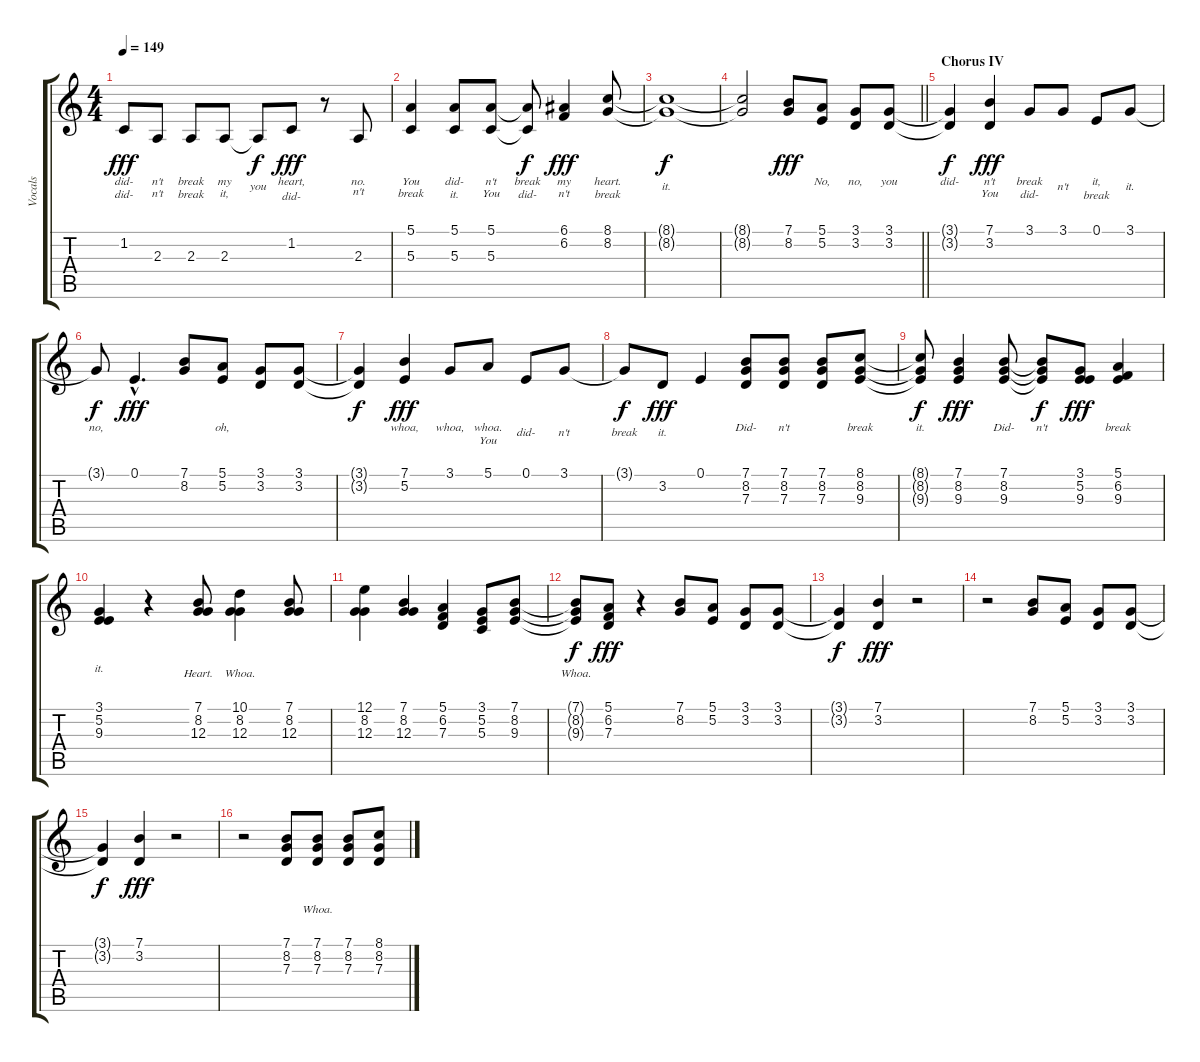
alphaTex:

\track ("Vocals" "Vocals") {instrument lead6voice}
\staff {score tabs}
\tuning (E4 B3 G3 D3 A2 E2) {hide}
\ts (4 4)
\tempo 149
\clef g2
\ks c
1.2.8{lyrics (0 "did-") lyrics (1 "did-") lyrics (2 "") lyrics (3 "") lyrics (4 "") dy fff} 2.3.8{lyrics (0 "n't") lyrics (1 "n't") lyrics (2 "") lyrics (3 "") lyrics (4 "")} 2.3.8{lyrics (0 "break") lyrics (1 "break") lyrics (2 "") lyrics (3 "") lyrics (4 "")} 2.3.8{lyrics (0 "my") lyrics (1 "it,") lyrics (2 "") lyrics (3 "") lyrics (4 "")} 2.3{t}.8{lyrics (0 "") lyrics (1 "you") lyrics (2 "") lyrics (3 "") lyrics (4 "") dy f} 1.2.8{lyrics (0 "heart,") lyrics (1 "did-") lyrics (2 "") lyrics (3 "") lyrics (4 "") dy fff} r.8 2.3.8{lyrics (0 "no.") lyrics (1 "n't") lyrics (2 "") lyrics (3 "") lyrics (4 "")} |
(5.1 5.3).4{lyrics (0 "You") lyrics (1 "break") lyrics (2 "") lyrics (3 "") lyrics (4 "")} (5.1 5.3).8{lyrics (0 "did-") lyrics (1 "it.") lyrics (2 "") lyrics (3 "") lyrics (4 "")} (5.1 5.3).8{lyrics (0 "n't") lyrics (1 "You") lyrics (2 "") lyrics (3 "") lyrics (4 "")} (5.1{t} 5.3{t}).8{lyrics (0 "break") lyrics (1 "did-") lyrics (2 "") lyrics (3 "") lyrics (4 "") dy f} (6.1 6.2).4{lyrics (0 "my") lyrics (1 "n't") lyrics (2 "") lyrics (3 "") lyrics (4 "") dy fff} (8.1 8.2).8{lyrics (0 "heart.") lyrics (1 "break") lyrics (2 "") lyrics (3 "") lyrics (4 "")} |
(8.1{t} 8.2{t}).1{lyrics (0 "") lyrics (1 "it.") lyrics (2 "") lyrics (3 "") lyrics (4 "") dy f} |
\barLineRight lightlight
(8.1{t} 8.2{t}).2{lyrics (0 "") lyrics (1 "") lyrics (2 "") lyrics (3 "") lyrics (4 "")} (7.1 8.2).8{lyrics (0 "") lyrics (1 "") lyrics (2 "") lyrics (3 "") lyrics (4 "") dy fff} (5.1 5.2).8{lyrics (0 "No,") lyrics (1 "") lyrics (2 "") lyrics (3 "") lyrics (4 "")} (3.1 3.2).8{lyrics (0 "no,") lyrics (1 "") lyrics (2 "") lyrics (3 "") lyrics (4 "")} (3.1 3.2).8{lyrics (0 "you") lyrics (1 "") lyrics (2 "") lyrics (3 "") lyrics (4 "")} |
\section ("" "Chorus IV")
(3.1{t} 3.2{t}).4{lyrics (0 "did-") lyrics (1 "") lyrics (2 "") lyrics (3 "") lyrics (4 "") dy f} (7.1 3.2).4{lyrics (0 "n't") lyrics (1 "You") lyrics (2 "") lyrics (3 "") lyrics (4 "") dy fff} 3.1.8{lyrics (0 "break") lyrics (1 "did-") lyrics (2 "") lyrics (3 "") lyrics (4 "")} 3.1.8{lyrics (0 "") lyrics (1 "n't") lyrics (2 "") lyrics (3 "") lyrics (4 "")} 0.1.8{lyrics (0 "it,") lyrics (1 "break") lyrics (2 "") lyrics (3 "") lyrics (4 "")} 3.1.8{lyrics (0 "") lyrics (1 "it.") lyrics (2 "") lyrics (3 "") lyrics (4 "")} |
3.1{t}.8{lyrics (0 "no,") lyrics (1 "") lyrics (2 "") lyrics (3 "") lyrics (4 "") dy f} 0.1{hac}.4{d lyrics (0 "") lyrics (1 "") lyrics (2 "") lyrics (3 "") lyrics (4 "") dy fff} (7.1 8.2).8{lyrics (0 "") lyrics (1 "") lyrics (2 "") lyrics (3 "") lyrics (4 "")} (5.1 5.2).8{lyrics (0 "oh,") lyrics (1 "") lyrics (2 "") lyrics (3 "") lyrics (4 "")} (3.1 3.2).8{lyrics (0 "") lyrics (1 "") lyrics (2 "") lyrics (3 "") lyrics (4 "")} (3.1 3.2).8{lyrics (0 "") lyrics (1 "") lyrics (2 "") lyrics (3 "") lyrics (4 "")} |
(3.1{t} 3.2{t}).4{lyrics (0 "") lyrics (1 "") lyrics (2 "") lyrics (3 "") lyrics (4 "") dy f} (7.1 5.2).4{lyrics (0 "whoa,") lyrics (1 "") lyrics (2 "") lyrics (3 "") lyrics (4 "") dy fff} 3.1.8{lyrics (0 "whoa,") lyrics (1 "") lyrics (2 "") lyrics (3 "") lyrics (4 "")} 5.1.8{lyrics (0 "whoa.") lyrics (1 "You") lyrics (2 "") lyrics (3 "") lyrics (4 "")} 0.1.8{lyrics (0 "") lyrics (1 "did-") lyrics (2 "") lyrics (3 "") lyrics (4 "")} 3.1.8{lyrics (0 "") lyrics (1 "n't") lyrics (2 "") lyrics (3 "") lyrics (4 "")} |
3.1{t}.8{lyrics (0 "") lyrics (1 "break") lyrics (2 "") lyrics (3 "") lyrics (4 "") dy f} 3.2.8{lyrics (0 "") lyrics (1 "it.") lyrics (2 "") lyrics (3 "") lyrics (4 "") dy fff} 0.1.4{lyrics (0 "") lyrics (1 "") lyrics (2 "") lyrics (3 "") lyrics (4 "")} (7.1 8.2 7.3).8{lyrics (0 "Did-") lyrics (1 "") lyrics (2 "") lyrics (3 "") lyrics (4 "")} (7.1 8.2 7.3).8{lyrics (0 "n't") lyrics (1 "") lyrics (2 "") lyrics (3 "") lyrics (4 "")} (7.1 8.2 7.3).8{lyrics (0 "") lyrics (1 "") lyrics (2 "") lyrics (3 "") lyrics (4 "")} (8.1 8.2 9.3).8{lyrics (0 "break") lyrics (1 "") lyrics (2 "") lyrics (3 "") lyrics (4 "")} |
(8.1{t} 8.2{t} 9.3{t}).8{lyrics (0 "it.") lyrics (1 "") lyrics (2 "") lyrics (3 "") lyrics (4 "") dy f} (7.1 8.2 9.3).4{lyrics (0 "") lyrics (1 "") lyrics (2 "") lyrics (3 "") lyrics (4 "") dy fff} (7.1 8.2 9.3).8{lyrics (0 "Did-") lyrics (1 "") lyrics (2 "") lyrics (3 "") lyrics (4 "")} (7.1{t} 8.2{t} 9.3{t}).8{lyrics (0 "n't") lyrics (1 "") lyrics (2 "") lyrics (3 "") lyrics (4 "") dy f} (3.1 5.2 9.3).8{lyrics (0 "") lyrics (1 "") lyrics (2 "") lyrics (3 "") lyrics (4 "") dy fff} (5.1 6.2 9.3).4{lyrics (0 "break") lyrics (1 "") lyrics (2 "") lyrics (3 "") lyrics (4 "")} |
(3.1 5.2 9.3).4{lyrics (0 "it.") lyrics (1 "") lyrics (2 "") lyrics (3 "") lyrics (4 "")} r.4 (7.1 8.2 12.3).8{lyrics (0 "") lyrics (1 "Heart.") lyrics (2 "") lyrics (3 "") lyrics (4 "")} (10.1 8.2 12.3).4{lyrics (0 "") lyrics (1 "Whoa.") lyrics (2 "") lyrics (3 "") lyrics (4 "")} (7.1 8.2 12.3).8{lyrics (0 "") lyrics (1 "") lyrics (2 "") lyrics (3 "") lyrics (4 "")} |
(12.1 8.2 12.3).4{lyrics (0 "") lyrics (1 "") lyrics (2 "") lyrics (3 "") lyrics (4 "")} (7.1 8.2 12.3).4{lyrics (0 "") lyrics (1 "") lyrics (2 "") lyrics (3 "") lyrics (4 "")} (5.1 6.2 7.3).4{lyrics (0 "") lyrics (1 "") lyrics (2 "") lyrics (3 "") lyrics (4 "")} (3.1 5.2 5.3).8{lyrics (0 "") lyrics (1 "") lyrics (2 "") lyrics (3 "") lyrics (4 "")} (7.1 8.2 9.3).8{lyrics (0 "") lyrics (1 "") lyrics (2 "") lyrics (3 "") lyrics (4 "")} |
(7.1{t} 8.2{t} 9.3{t}).8{lyrics (0 "") lyrics (1 "Whoa.") lyrics (2 "") lyrics (3 "") lyrics (4 "") dy f} (5.1 6.2 7.3).8{lyrics (0 "") lyrics (1 "") lyrics (2 "") lyrics (3 "") lyrics (4 "") dy fff} r.4 (7.1 8.2).8{lyrics (0 "") lyrics (1 "") lyrics (2 "") lyrics (3 "") lyrics (4 "")} (5.1 5.2).8{lyrics (0 "") lyrics (1 "") lyrics (2 "") lyrics (3 "") lyrics (4 "")} (3.1 3.2).8{lyrics (0 "") lyrics (1 "") lyrics (2 "") lyrics (3 "") lyrics (4 "")} (3.1 3.2).8{lyrics (0 "") lyrics (1 "") lyrics (2 "") lyrics (3 "") lyrics (4 "")} |
(3.1{t} 3.2{t}).4{lyrics (0 "") lyrics (1 "") lyrics (2 "") lyrics (3 "") lyrics (4 "") dy f} (7.1 3.2).4{lyrics (0 "") lyrics (1 "") lyrics (2 "") lyrics (3 "") lyrics (4 "") dy fff} r.2 |
r.2 (7.1 8.2).8{lyrics (0 "") lyrics (1 "") lyrics (2 "") lyrics (3 "") lyrics (4 "")} (5.1 5.2).8{lyrics (0 "") lyrics (1 "") lyrics (2 "") lyrics (3 "") lyrics (4 "")} (3.1 3.2).8{lyrics (0 "") lyrics (1 "") lyrics (2 "") lyrics (3 "") lyrics (4 "")} (3.1 3.2).8{lyrics (0 "") lyrics (1 "") lyrics (2 "") lyrics (3 "") lyrics (4 "")} |
(3.1{t} 3.2{t}).4{lyrics (0 "") lyrics (1 "") lyrics (2 "") lyrics (3 "") lyrics (4 "") dy f} (7.1 3.2).4{lyrics (0 "") lyrics (1 "") lyrics (2 "") lyrics (3 "") lyrics (4 "") dy fff} r.2 |
r.2 (7.1 8.2 7.3).8{lyrics (0 "") lyrics (1 "") lyrics (2 "") lyrics (3 "") lyrics (4 "")} (7.1 8.2 7.3).8{lyrics (0 "") lyrics (1 "Whoa.") lyrics (2 "") lyrics (3 "") lyrics (4 "")} (7.1 8.2 7.3).8{lyrics (0 "") lyrics (1 "") lyrics (2 "") lyrics (3 "") lyrics (4 "")} (8.1 8.2 7.3).8{lyrics (0 "") lyrics (1 "") lyrics (2 "") lyrics (3 "") lyrics (4 "")}
